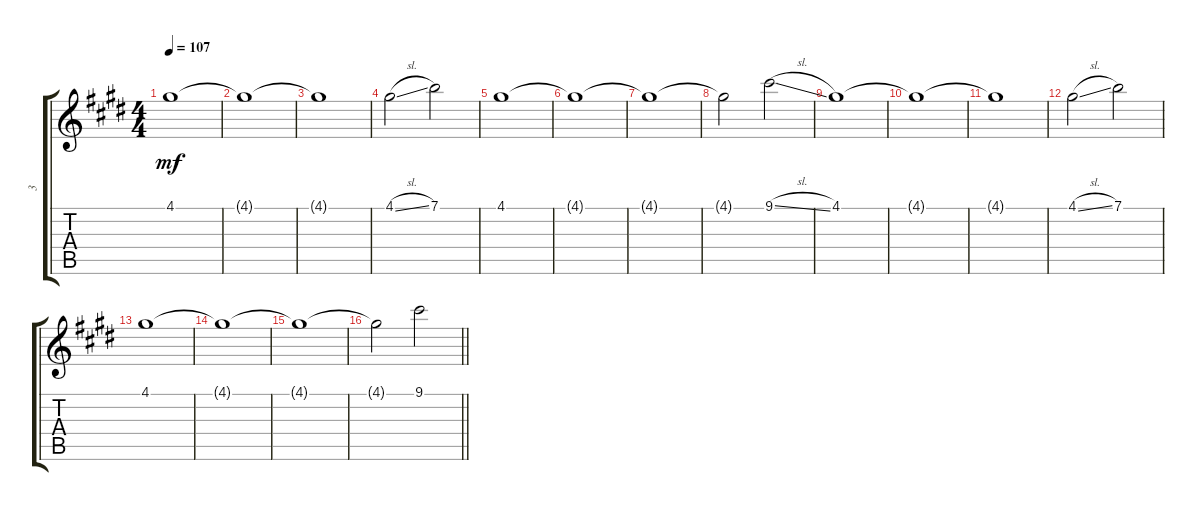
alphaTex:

\track ("3" "3") {instrument acousticguitarsteel}
\staff {score tabs}
\tuning (E4 B3 G3 D3 A2 E2) {hide}
\ts (4 4)
\tempo 107
\clef g2
\ks e
4.1.1{dy mf} |
4.1{t}.1 |
4.1{t}.1 |
4.1{sl}.2 7.1.2 |
4.1.1 |
4.1{t}.1 |
4.1{t}.1 |
4.1{t}.2 9.1{sl}.2 |
4.1.1 |
4.1{t}.1 |
4.1{t}.1 |
4.1{sl}.2 7.1.2 |
4.1.1 |
4.1{t}.1 |
4.1{t}.1 |
\barLineRight lightlight
4.1{t}.2 9.1{sl}.2
